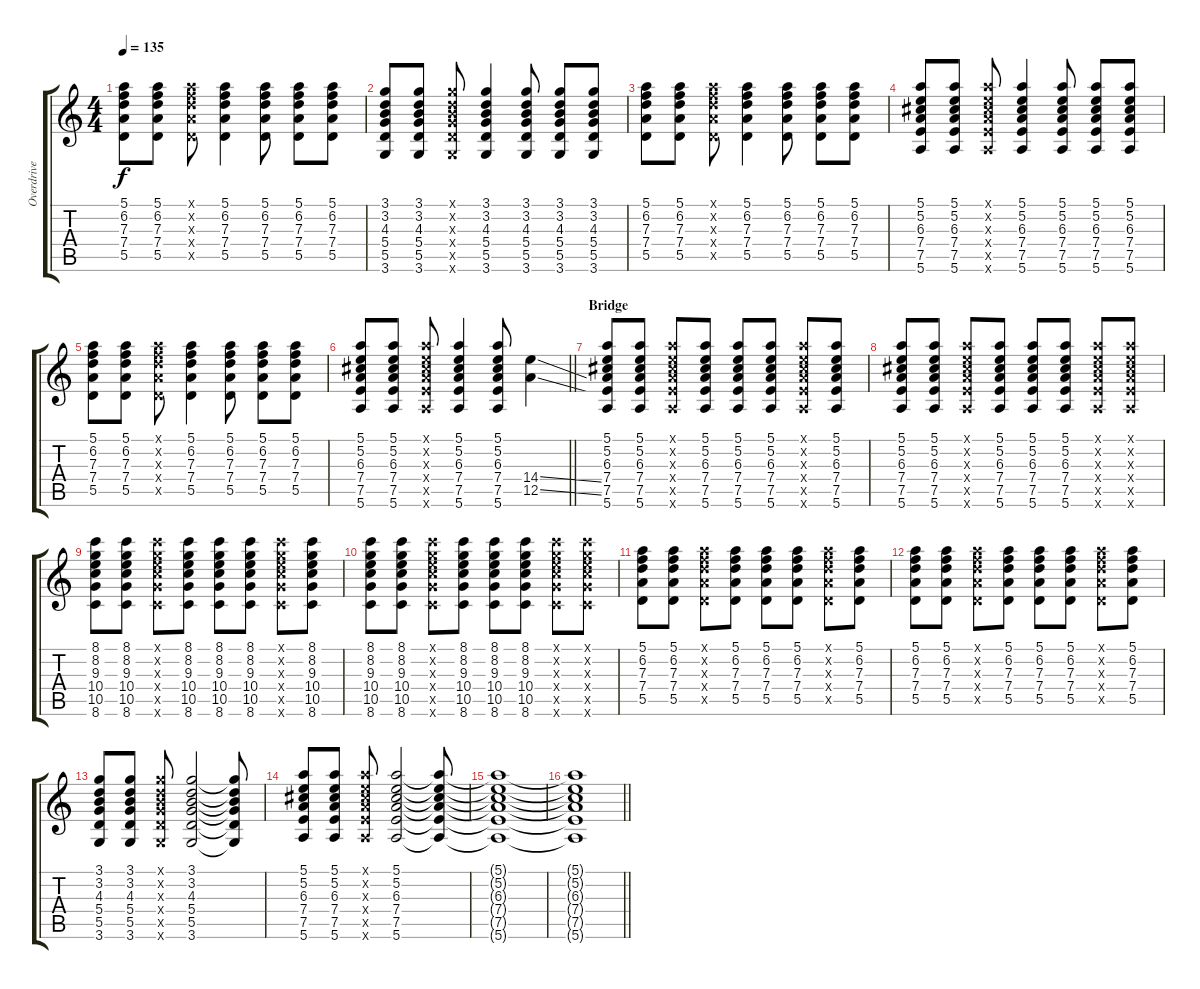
\track ("Overdrive" "Overdrive") {instrument overdrivenguitar}
\staff {score tabs}
\tuning (E4 B3 G3 D3 A2 E2) {hide}
\ts (4 4)
\tempo 135
\clef g2
\ks c
(5.1 6.2 7.3 7.4 5.5).8{dy f} (5.1 6.2 7.3 7.4 5.5).8 (5.1{x} 6.2{x} 7.3{x} 7.4{x} 5.5{x}).8 (5.1 6.2 7.3 7.4 5.5).4 (5.1 6.2 7.3 7.4 5.5).8 (5.1 6.2 7.3 7.4 5.5).8 (5.1 6.2 7.3 7.4 5.5).8 |
(3.1 3.2 4.3 5.4 5.5 3.6).8 (3.1 3.2 4.3 5.4 5.5 3.6).8 (3.1{x} 3.2{x} 4.3{x} 5.4{x} 5.5{x} 3.6{x}).8 (3.1 3.2 4.3 5.4 5.5 3.6).4 (3.1 3.2 4.3 5.4 5.5 3.6).8 (3.1 3.2 4.3 5.4 5.5 3.6).8 (3.1 3.2 4.3 5.4 5.5 3.6).8 |
(5.1 6.2 7.3 7.4 5.5).8 (5.1 6.2 7.3 7.4 5.5).8 (5.1{x} 6.2{x} 7.3{x} 7.4{x} 5.5{x}).8 (5.1 6.2 7.3 7.4 5.5).4 (5.1 6.2 7.3 7.4 5.5).8 (5.1 6.2 7.3 7.4 5.5).8 (5.1 6.2 7.3 7.4 5.5).8 |
(5.1 5.2 6.3 7.4 7.5 5.6).8 (5.1 5.2 6.3 7.4 7.5 5.6).8 (5.1{x} 5.2{x} 6.3{x} 7.4{x} 7.5{x} 5.6{x}).8 (5.1 5.2 6.3 7.4 7.5 5.6).4 (5.1 5.2 6.3 7.4 7.5 5.6).8 (5.1 5.2 6.3 7.4 7.5 5.6).8 (5.1 5.2 6.3 7.4 7.5 5.6).8 |
(5.1 6.2 7.3 7.4 5.5).8 (5.1 6.2 7.3 7.4 5.5).8 (5.1{x} 6.2{x} 7.3{x} 7.4{x} 5.5{x}).8 (5.1 6.2 7.3 7.4 5.5).4 (5.1 6.2 7.3 7.4 5.5).8 (5.1 6.2 7.3 7.4 5.5).8 (5.1 6.2 7.3 7.4 5.5).8 |
\barLineRight lightlight
(5.1 5.2 6.3 7.4 7.5 5.6).8 (5.1 5.2 6.3 7.4 7.5 5.6).8 (5.1{x} 5.2{x} 6.3{x} 7.4{x} 7.5{x} 5.6{x}).8 (5.1 5.2 6.3 7.4 7.5 5.6).4 (5.1 5.2 6.3 7.4 7.5 5.6).8 (14.4{ss} 12.5{ss}).4 |
\section ("" "Bridge")
(5.1 5.2 6.3 7.4 7.5 5.6).8 (5.1 5.2 6.3 7.4 7.5 5.6).8 (5.1{x} 5.2{x} 6.3{x} 7.4{x} 7.5{x} 5.6{x}).8 (5.1 5.2 6.3 7.4 7.5 5.6).8 (5.1 5.2 6.3 7.4 7.5 5.6).8 (5.1 5.2 6.3 7.4 7.5 5.6).8 (5.1{x} 5.2{x} 6.3{x} 7.4{x} 7.5{x} 5.6{x}).8 (5.1 5.2 6.3 7.4 7.5 5.6).8 |
(5.1 5.2 6.3 7.4 7.5 5.6).8 (5.1 5.2 6.3 7.4 7.5 5.6).8 (5.1{x} 5.2{x} 6.3{x} 7.4{x} 7.5{x} 5.6{x}).8 (5.1 5.2 6.3 7.4 7.5 5.6).8 (5.1 5.2 6.3 7.4 7.5 5.6).8 (5.1 5.2 6.3 7.4 7.5 5.6).8 (5.1{x} 5.2{x} 6.3{x} 7.4{x} 7.5{x} 5.6{x}).8 (5.1{x} 5.2{x} 6.3{x} 7.4{x} 7.5{x} 5.6{x}).8 |
(8.1 8.2 9.3 10.4 10.5 8.6).8 (8.1 8.2 9.3 10.4 10.5 8.6).8 (8.1{x} 8.2{x} 9.3{x} 10.4{x} 10.5{x} 8.6{x}).8 (8.1 8.2 9.3 10.4 10.5 8.6).8 (8.1 8.2 9.3 10.4 10.5 8.6).8 (8.1 8.2 9.3 10.4 10.5 8.6).8 (8.1{x} 8.2{x} 9.3{x} 10.4{x} 10.5{x} 8.6{x}).8 (8.1 8.2 9.3 10.4 10.5 8.6).8 |
(8.1 8.2 9.3 10.4 10.5 8.6).8 (8.1 8.2 9.3 10.4 10.5 8.6).8 (8.1{x} 8.2{x} 9.3{x} 10.4{x} 10.5{x} 8.6{x}).8 (8.1 8.2 9.3 10.4 10.5 8.6).8 (8.1 8.2 9.3 10.4 10.5 8.6).8 (8.1 8.2 9.3 10.4 10.5 8.6).8 (8.1{x} 8.2{x} 9.3{x} 10.4{x} 10.5{x} 8.6{x}).8 (8.1{x} 8.2{x} 9.3{x} 10.4{x} 10.5{x} 8.6{x}).8 |
(5.1 6.2 7.3 7.4 5.5).8 (5.1 6.2 7.3 7.4 5.5).8 (5.1{x} 6.2{x} 7.3{x} 7.4{x} 5.5{x}).8 (5.1 6.2 7.3 7.4 5.5).8 (5.1 6.2 7.3 7.4 5.5).8 (5.1 6.2 7.3 7.4 5.5).8 (5.1{x} 6.2{x} 7.3{x} 7.4{x} 5.5{x}).8 (5.1 6.2 7.3 7.4 5.5).8 |
(5.1 6.2 7.3 7.4 5.5).8 (5.1 6.2 7.3 7.4 5.5).8 (5.1{x} 6.2{x} 7.3{x} 7.4{x} 5.5{x}).8 (5.1 6.2 7.3 7.4 5.5).8 (5.1 6.2 7.3 7.4 5.5).8 (5.1 6.2 7.3 7.4 5.5).8 (5.1{x} 6.2{x} 7.3{x} 7.4{x} 5.5{x}).8 (5.1 6.2 7.3 7.4 5.5).8 |
(3.1 3.2 4.3 5.4 5.5 3.6).8 (3.1 3.2 4.3 5.4 5.5 3.6).8 (3.1{x} 3.2{x} 4.3{x} 5.4{x} 5.5{x} 3.6{x}).8 (3.1 3.2 4.3 5.4 5.5 3.6).2 (3.1{t} 3.2{t} 4.3{t} 5.4{t} 5.5{t} 3.6{t}).8 |
(5.1 5.2 6.3 7.4 7.5 5.6).8 (5.1 5.2 6.3 7.4 7.5 5.6).8 (5.1{x} 5.2{x} 6.3{x} 7.4{x} 7.5{x} 5.6{x}).8 (5.1 5.2 6.3 7.4 7.5 5.6).2 (5.1{t} 5.2{t} 6.3{t} 7.4{t} 7.5{t} 5.6{t}).8 |
(5.1{t} 5.2{t} 6.3{t} 7.4{t} 7.5{t} 5.6{t}).1 |
\barLineRight lightlight
(5.1{t} 5.2{t} 6.3{t} 7.4{t} 7.5{t} 5.6{t}).1
